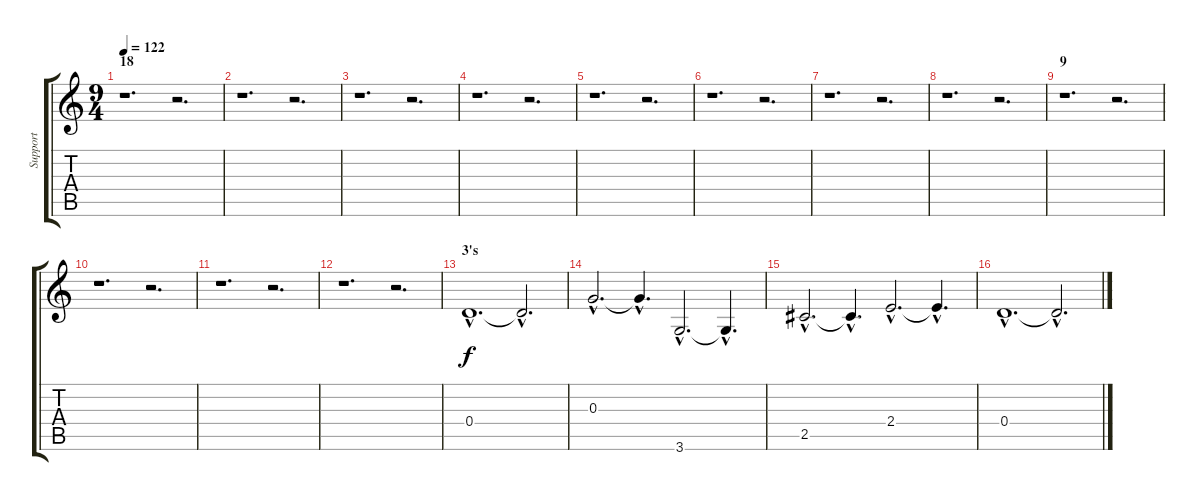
\track ("Support" "Support") {instrument acousticguitarsteel}
\staff {score tabs}
\tuning (E4 Bb3 G3 D3 B2 E2) {hide}
\ts (9 4)
\section ("" "18")
\tempo 122
\clef g2
\ks c
r.1{d dy f instrument acousticguitarsteel} r.2{d} |
r.1{d} r.2{d} |
r.1{d} r.2{d} |
r.1{d} r.2{d} |
r.1{d} r.2{d} |
r.1{d} r.2{d} |
r.1{d} r.2{d} |
r.1{d} r.2{d} |
\section ("" "9")
r.1{d} r.2{d} |
r.1{d} r.2{d} |
r.1{d} r.2{d} |
r.1{d} r.2{d} |
\section ("" "3's")
0.4{hac}.1{d} 0.4{hac t}.2{d} |
0.3{hac}.2{d} 0.3{hac t}.4{d} 3.6{hac}.2{d} 3.6{hac t}.4{d} |
2.5{hac}.2{d} 2.5{hac t}.4{d} 2.4{hac}.2{d} 2.4{hac t}.4{d} |
0.4{hac}.1{d} 0.4{hac t}.2{d}
